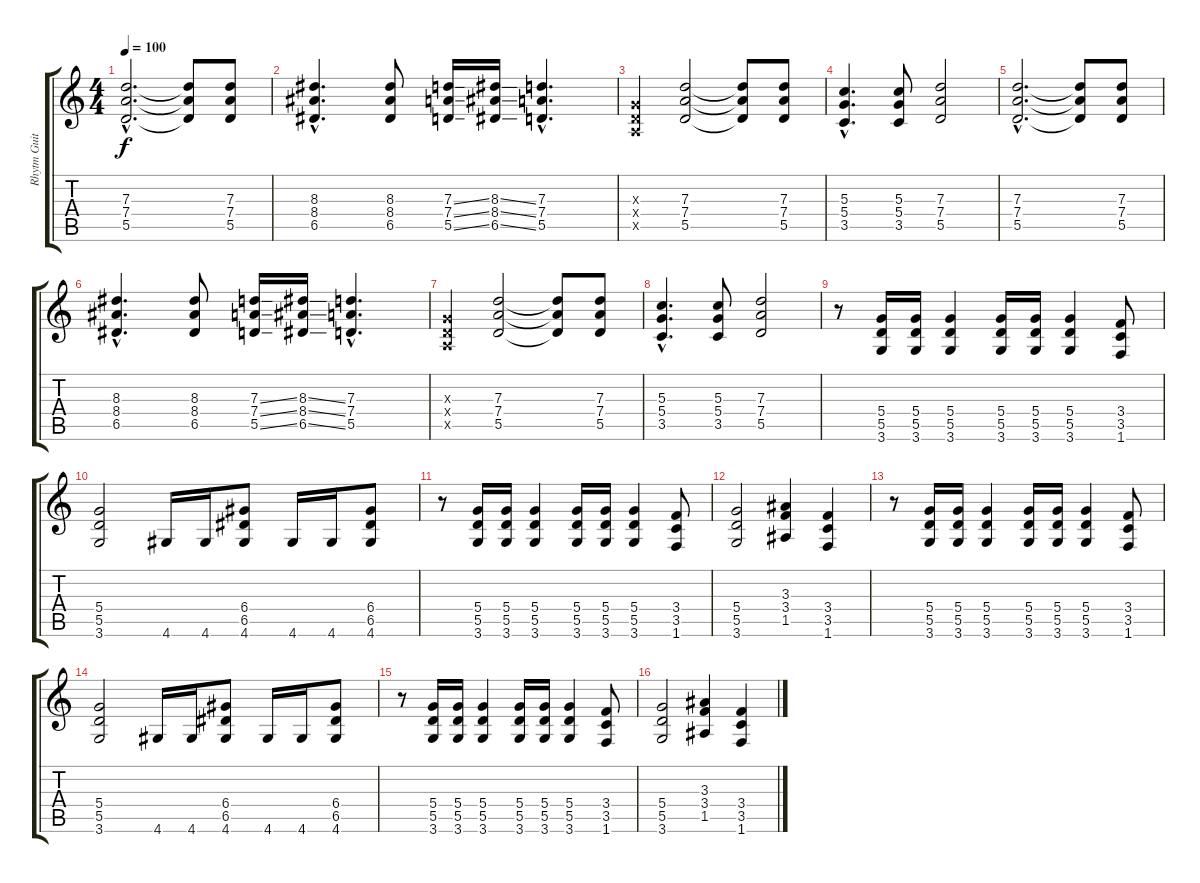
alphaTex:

\track ("Rhytm Guitar" "Rhytm Guit") {instrument distortionguitar}
\staff {score tabs}
\tuning (E4 B3 G3 D3 A2 E2) {hide}
\ts (4 4)
\tempo 100
\clef g2
\ks c
(7.3{hac} 7.4{hac} 5.5{hac}).2{d dy f} (7.3{t} 7.4{t} 5.5{t}).8 (7.3 7.4 5.5).8 |
(8.3{hac} 8.4{hac} 6.5{hac}).4{d} (8.3 8.4 6.5).8 (7.3{ss} 7.4{ss} 5.5{ss}).16 (8.3{ss} 8.4{ss} 6.5{ss}).16 (7.3{hac} 7.4{hac} 5.5{hac}).4{d} |
(0.3{x} 0.4{x} 0.5{x}).4 (7.3 7.4 5.5).2 (7.3{t} 7.4{t} 5.5{t}).8 (7.3 7.4 5.5).8 |
(5.3{hac} 5.4{hac} 3.5{hac}).4{d} (5.3 5.4 3.5).8 (7.3 7.4 5.5).2 |
(7.3{hac} 7.4{hac} 5.5{hac}).2{d} (7.3{t} 7.4{t} 5.5{t}).8 (7.3 7.4 5.5).8 |
(8.3{hac} 8.4{hac} 6.5{hac}).4{d} (8.3 8.4 6.5).8 (7.3{ss} 7.4{ss} 5.5{ss}).16 (8.3{ss} 8.4{ss} 6.5{ss}).16 (7.3{hac} 7.4{hac} 5.5{hac}).4{d} |
(0.3{x} 0.4{x} 0.5{x}).4 (7.3 7.4 5.5).2 (7.3{t} 7.4{t} 5.5{t}).8 (7.3 7.4 5.5).8 |
(5.3{hac} 5.4{hac} 3.5{hac}).4{d} (5.3 5.4 3.5).8 (7.3 7.4 5.5).2 |
r.8 (5.4 5.5 3.6).16 (5.4 5.5 3.6).16 (5.4 5.5 3.6).4 (5.4 5.5 3.6).16 (5.4 5.5 3.6).16 (5.4 5.5 3.6).4 (3.4 3.5 1.6).8 |
(5.4 5.5 3.6).2 4.6.16 4.6.16 (6.4 6.5 4.6).8 4.6.16 4.6.16 (6.4 6.5 4.6).8 |
r.8 (5.4 5.5 3.6).16 (5.4 5.5 3.6).16 (5.4 5.5 3.6).4 (5.4 5.5 3.6).16 (5.4 5.5 3.6).16 (5.4 5.5 3.6).4 (3.4 3.5 1.6).8 |
(5.4 5.5 3.6).2 (3.3 3.4 1.5).4 (3.4 3.5 1.6).4 |
r.8 (5.4 5.5 3.6).16 (5.4 5.5 3.6).16 (5.4 5.5 3.6).4 (5.4 5.5 3.6).16 (5.4 5.5 3.6).16 (5.4 5.5 3.6).4 (3.4 3.5 1.6).8 |
(5.4 5.5 3.6).2 4.6.16 4.6.16 (6.4 6.5 4.6).8 4.6.16 4.6.16 (6.4 6.5 4.6).8 |
r.8 (5.4 5.5 3.6).16 (5.4 5.5 3.6).16 (5.4 5.5 3.6).4 (5.4 5.5 3.6).16 (5.4 5.5 3.6).16 (5.4 5.5 3.6).4 (3.4 3.5 1.6).8 |
(5.4 5.5 3.6).2 (3.3 3.4 1.5).4 (3.4 3.5 1.6).4
